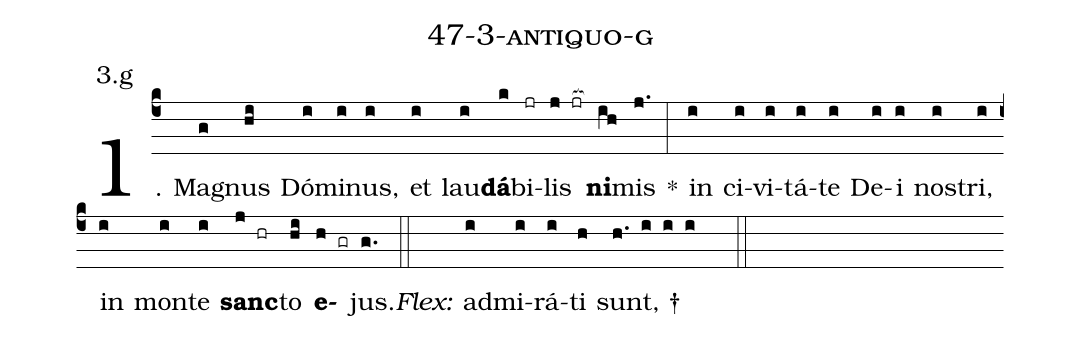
name: 47-3-antiquo-g;
annotation: 3.g;
%%
(c4)1. Ma(g)gnus(hi) Dó(i)mi(i)nus,(i) et(i) lau(i)<b>dá</b>(k)bi(jr)lis(j jr[ocb:1{]) <b>ni</b>(ih[ocb:0}])mis(j.) *(:) in(i) ci(i)vi(i)tá(i)te(i) De(i)i(i) nos(i)tri,(i) in(i) mon(i)te(i) <b>sanc</b>(j hr)to(hi) <b>e</b>(h gr)jus.(g.) (::)
<i>Flex:</i>()  ad(i)mi(i)rá(i)ti(h) sunt, †(h. i i i  ::)
